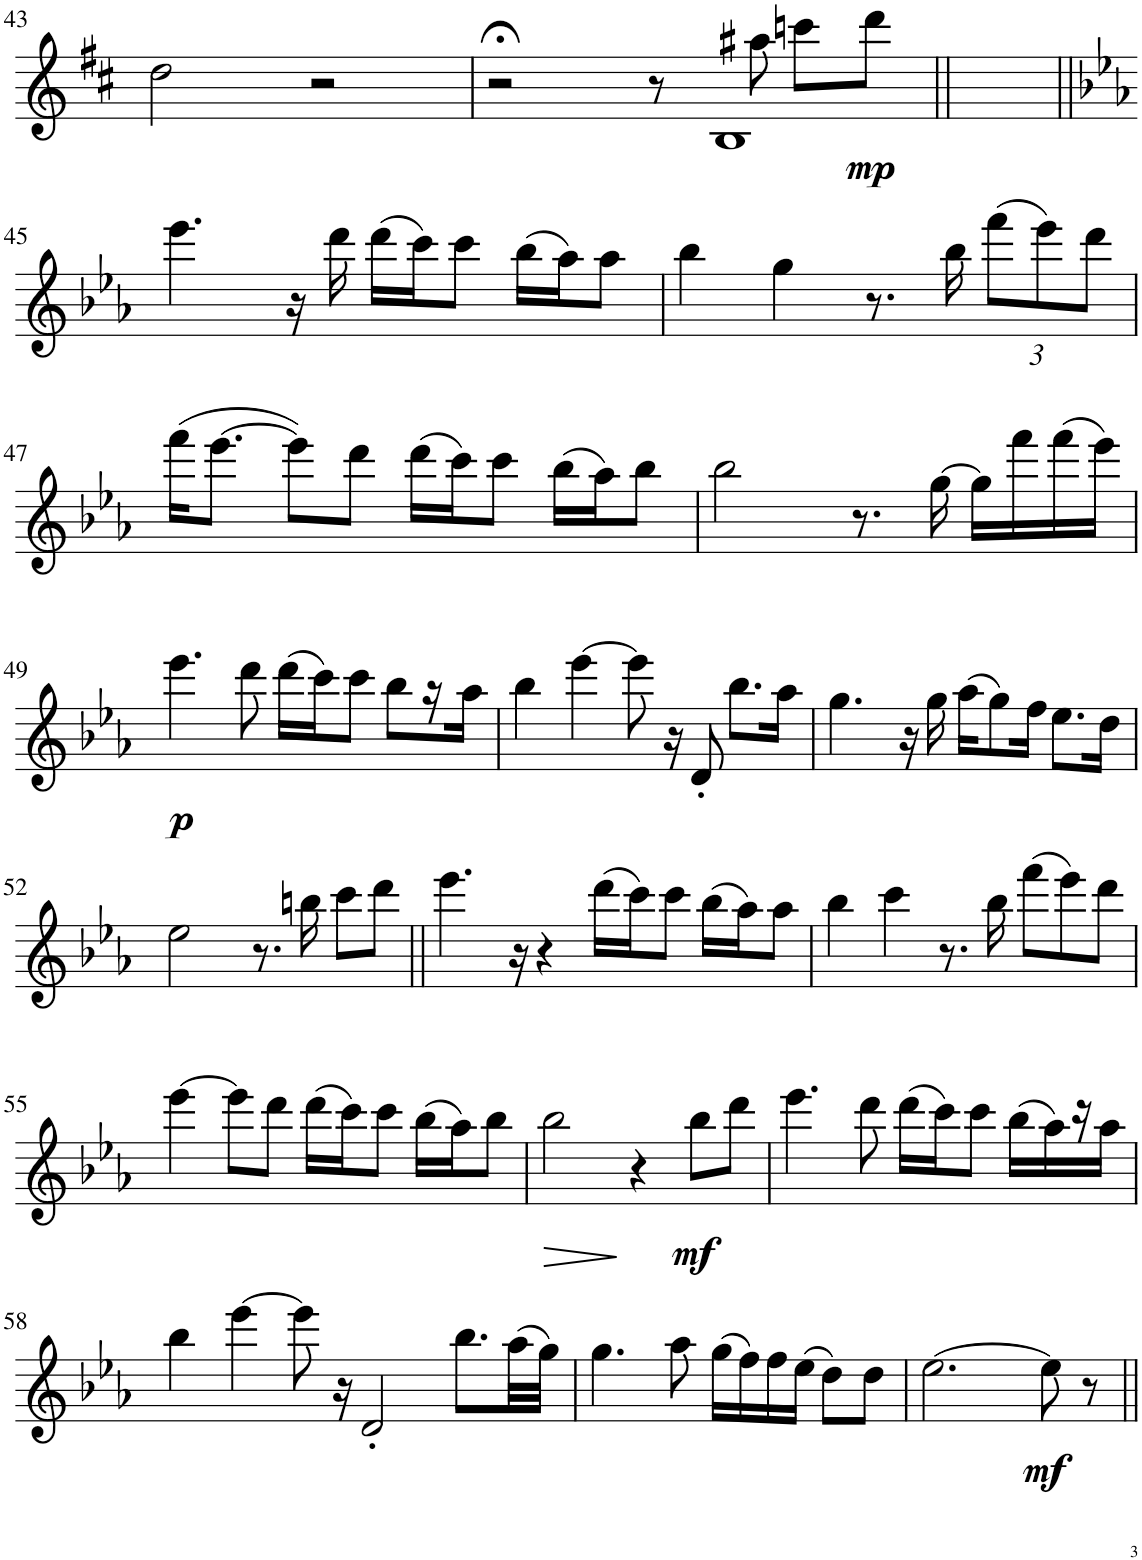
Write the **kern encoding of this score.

**kern	**dynam
*part1	*part1
*staff1	*staff1
*I"Voice	*
*I'V	*
!!LO:PB:g=z
*clefG2	*
*k[f#c#]	*
*M4/4	*
=43	=43
2dd\	.
2r	.
=44||	=44||
*^	*
2r;<	8ryy	.
*v	*v	*
8r	.
*^	*
[4.B	8aa#X\	.
.	8cccn\L	.
!	!	!LO:DY:b
.	8ddd\J	mp
*v	*v	*
!!LO:LB:g=z
=45||	=45||
*k[b-e-a-]	*
4.eee-\	.
8%5B]	.
16r	.
16ddd\	.
(>16ddd\LL	.
16ccc\J)	.
8ccc\J	.
(>16bb-\LL	.
16aa-\J)	.
8aa-\J	.
=46	=46
4bb-\	.
4gg\	.
8.r	.
16bb-\	.
*Xbrackettup	*
(>12fff\L	.
12eee-\)	.
12ddd\J	.
!!LO:LB:g=z
=47	=47
(>16fff\KL	.
[>8.eee-\J	.
8eee-\L])	.
8ddd\J	.
(>16ddd\LL	.
16ccc\J)	.
8ccc\J	.
(>16bb-\LL	.
16aa-\J)	.
8bb-\J	.
=48	=48
2bb-\	.
8.r	.
[>16gg\	.
16gg\LL]	.
16fff\	.
(>16fff\	.
16eee-\JJ)	.
!!LO:LB:g=z
=49	=49
!	!LO:DY:b
4.eee-\	p
8ddd\	.
(>16ddd\LL	.
16ccc\J)	.
8ccc\J	.
8bb-\L	.
16r	.
16aa-\JJ	.
=50	=50
4bb-\	.
[>4eee-\	.
8eee-\]	.
16r	.
8d'/	.
8.bb-\L	.
16aa-\Jk	.
=51	=51
4.gg\	.
16r	.
16gg\	.
(>16aa-\KL	.
8gg\)	.
16ff\Jk	.
8.ee-\L	.
16dd\Jk	.
!!LO:LB:g=z
=52	=52
2ee-\	.
8.r	.
16bbn\	.
8ccc\L	.
8ddd\J	.
=53||	=53||
4.eee-\	.
16r	.
4r	.
(>16ddd\LL	.
16ccc\J)	.
8ccc\J	.
(>16bb-\LL	.
16aa-\J)	.
8aa-\J	.
=54	=54
4bb-\	.
4ccc\	.
8.r	.
16bb-\	.
(>8fff\L	.
8eee-\)	.
8ddd\J	.
!!LO:LB:g=z
=55	=55
[>4eee-\	.
8eee-\L]	.
8ddd\J	.
(>16ddd\LL	.
16ccc\J)	.
8ccc\J	.
(>16bb-\LL	.
16aa-\J)	.
8bb-\J	.
=56	=56
!	!LO:HP:b
2bb-\	>
4r	]
!	!LO:DY:b
8bb-\L	mf
8ddd\J	.
=57	=57
4.eee-\	.
8ddd\	.
(>16ddd\LL	.
16ccc\J)	.
8ccc\J	.
(>16bb-\LL	.
16aa-\)	.
16r	.
16aa-\JJ	.
!!LO:LB:g=z
=58	=58
4bb-\	.
[>4eee-\	.
8eee-\]	.
16r	.
[16%5d/	.
8.ryy	.
8.bb-\L	.
(>32aa-\LL	.
32gg\JJJ)	.
=59	=59
4.gg\	.
8.d'/]	.
8aa-\	.
(>16gg\LL	.
16ff\)	.
16ff\	.
(>16ee-\JJ	.
8dd\L)	.
8dd\J	.
=60	=60
[>2.ee-\	.
!	!LO:DY:b
8ee-\]	mf
8r	.
=||	=||
*-	*-
